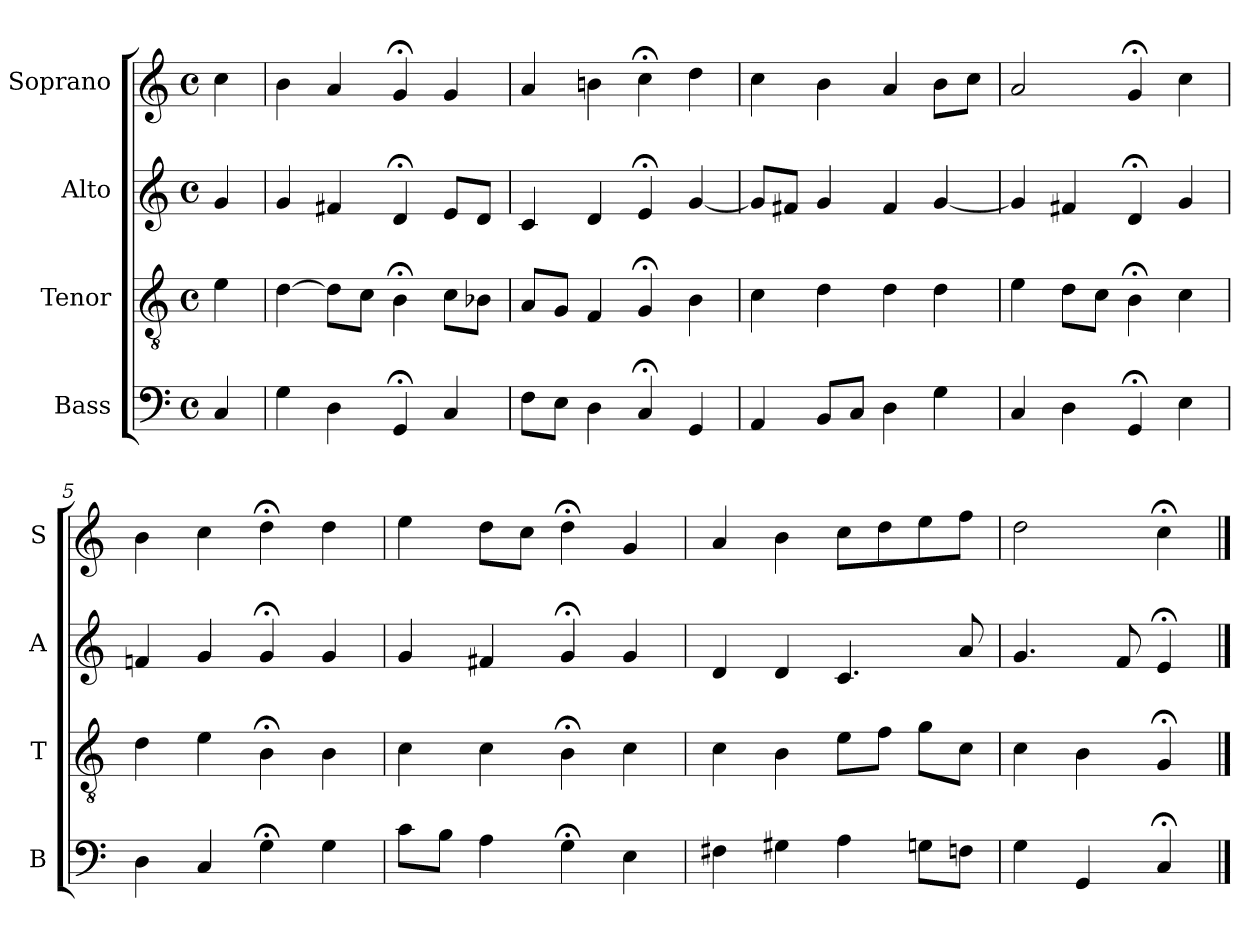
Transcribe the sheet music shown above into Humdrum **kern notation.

**kern	**kern	**kern	**kern
*part4	*part3	*part2	*part1
*staff4	*staff3	*staff2	*staff1
*I"Bass	*I"Tenor	*I"Alto	*I"Soprano
*I'B	*I'T	*I'A	*I'S
*clefF4	*clefGv2	*clefG2	*clefG2
*k[]	*k[]	*k[]	*k[]
*C:	*C:	*C:	*C:
*M4/4	*M4/4	*M4/4	*M4/4
*met(c)	*met(c)	*met(c)	*met(c)
*MM100	*MM100	*MM100	*MM100
=	=	=	=
4C	4e	4g	4cc
=1	=1	=1	=1
4G	[4d	4g	4b
4D	8dL]	4f#X	4a
.	8cJ	.	.
4GG;<	4B;<	4d;<	4g;<
4C	8cL	8eL	4g
.	8B-XJ	8dJ	.
=2	=2	=2	=2
8FL	8AL	4c	4a
8EJ	8GJ	.	.
4D	4F	4d	4bn
4C;<	4G;<	4e;<	4cc;<
4GG	4B	[4g	4dd
=3	=3	=3	=3
4AA	4c	8gL]	4cc
.	.	8f#XJ	.
8BBL	4d	4g	4b
8CJ	.	.	.
4D	4d	4f#	4a
4G	4d	[4g	8bL
.	.	.	8ccJ
=4	=4	=4	=4
4C	4e	4g]	2a
4D	8dL	4f#X	.
.	8cJ	.	.
4GG;<	4B;<i	4d;<	4g;<i
4E	4ci	4g	4cci
=5	=5	=5	=5
4D	4d	4fn	4b
4C	4e	4g	4cc
4G;<	4B;<	4g;<	4dd;<
4G	4B	4g	4dd
=6	=6	=6	=6
8cL	4c	4g	4ee
8BJ	.	.	.
4A	4c	4f#X	8ddL
.	.	.	8ccJ
4G;<	4B;<	4g;<	4dd;<
4E	4c	4g	4g
=7	=7	=7	=7
4F#X	4c	4d	4a
4G#X	4B	4d	4b
4A	8eL	4.c	8ccL
.	8fJ	.	8dd
8GnL	8gL	.	8ee
8FnJ	8cJ	8a	8ffJ
=8	=8	=8	=8
4G	4c	4.g	2dd
4GG	4B	.	.
.	.	8f	.
4C;<	4G;<	4e;<	4cc;<
==	==	==	==
*-	*-	*-	*-
